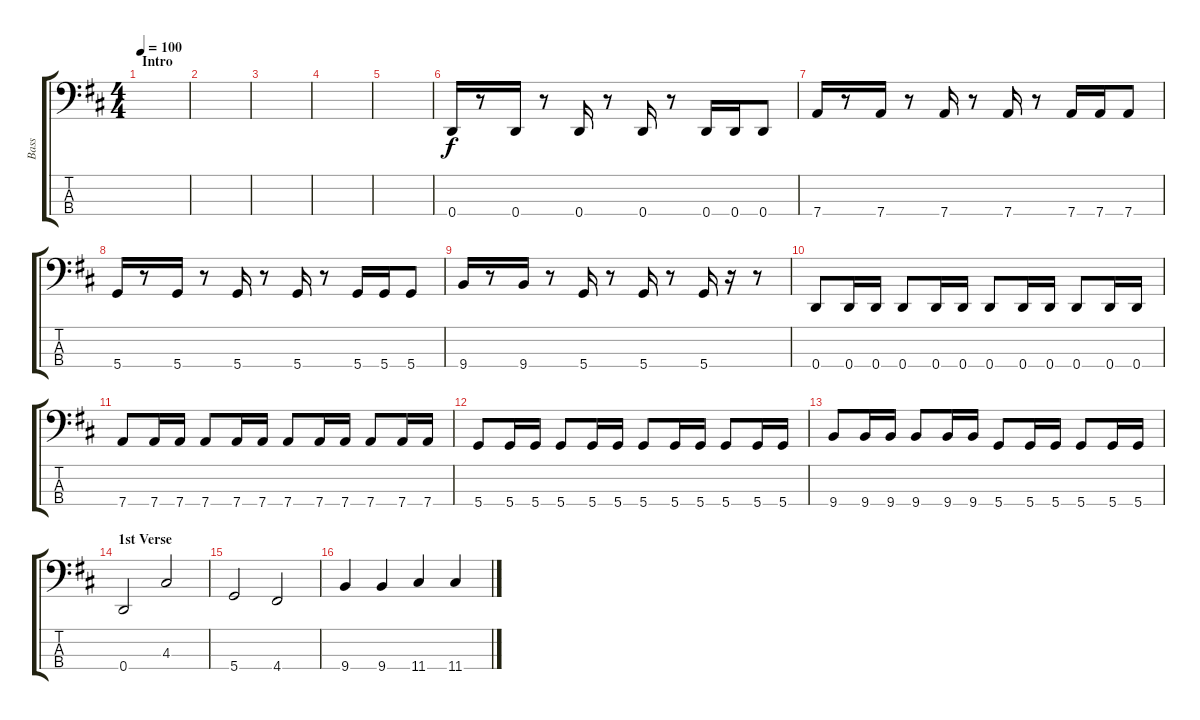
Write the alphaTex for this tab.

\track ("Bass" "Bass") {instrument slapbass1}
\staff {score tabs}
\tuning (G2 D2 A1 D1) {hide}
\ts (4 4)
\section ("" "Intro")
\tempo 100
\clef f4
\ks d
|
|
|
|
|
0.4.16 r.8 0.4.16 r.8 0.4.16 r.8 0.4.16 r.8 0.4.16 0.4.16 0.4.8 |
7.4.16 r.8 7.4.16 r.8 7.4.16 r.8 7.4.16 r.8 7.4.16 7.4.16 7.4.8 |
5.4.16 r.8 5.4.16 r.8 5.4.16 r.8 5.4.16 r.8 5.4.16 5.4.16 5.4.8 |
9.4.16 r.8 9.4.16 r.8 5.4.16 r.8 5.4.16 r.8 5.4.16 r.16 r.8 |
0.4.8 0.4.16 0.4.16 0.4.8 0.4.16 0.4.16 0.4.8 0.4.16 0.4.16 0.4.8 0.4.16 0.4.16 |
7.4.8 7.4.16 7.4.16 7.4.8 7.4.16 7.4.16 7.4.8 7.4.16 7.4.16 7.4.8 7.4.16 7.4.16 |
5.4.8 5.4.16 5.4.16 5.4.8 5.4.16 5.4.16 5.4.8 5.4.16 5.4.16 5.4.8 5.4.16 5.4.16 |
9.4.8 9.4.16 9.4.16 9.4.8 9.4.16 9.4.16 5.4.8 5.4.16 5.4.16 5.4.8 5.4.16 5.4.16 |
\section ("" "1st Verse")
0.4.2 4.3.2 |
5.4.2 4.4.2 |
9.4.4 9.4.4 11.4.4 11.4.4
